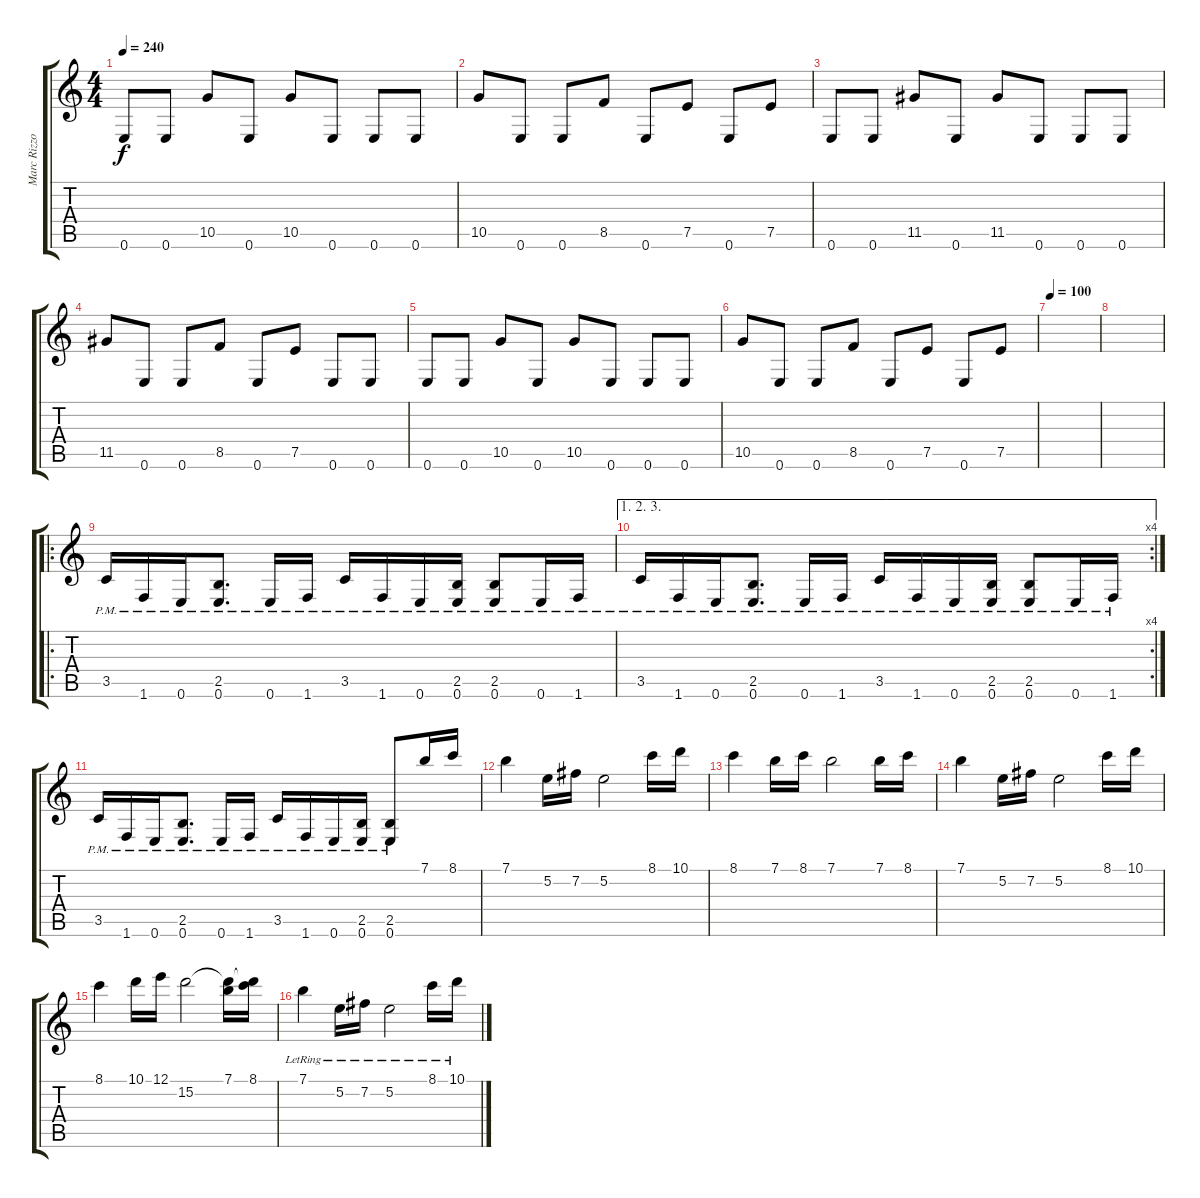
\track ("Marc Rizzo" "Marc Rizzo") {instrument distortionguitar}
\staff {score tabs}
\tuning (E4 B3 G3 D3 A2 E2) {hide}
\ts (4 4)
\tempo 240
\clef g2
\ks c
0.6.8{dy f} 0.6.8 10.5.8 0.6.8 10.5.8 0.6.8 0.6.8 0.6.8 |
10.5.8 0.6.8 0.6.8 8.5.8 0.6.8 7.5.8 0.6.8 7.5.8 |
0.6.8 0.6.8 11.5.8 0.6.8 11.5.8 0.6.8 0.6.8 0.6.8 |
11.5.8 0.6.8 0.6.8 8.5.8 0.6.8 7.5.8 0.6.8 0.6.8 |
0.6.8 0.6.8 10.5.8 0.6.8 10.5.8 0.6.8 0.6.8 0.6.8 |
10.5.8 0.6.8 0.6.8 8.5.8 0.6.8 7.5.8 0.6.8 7.5.8 |
\tempo 100
|
|
\ro
3.5{pm}.16 1.6{pm}.16 0.6{pm}.16 (2.5{pm} 0.6{pm}).8{d} 0.6{pm}.16 1.6{pm}.16 3.5{pm}.16 1.6{pm}.16 0.6{pm}.16 (2.5{pm} 0.6{pm}).16 (2.5{pm} 0.6{pm}).8 0.6{pm}.16 1.6{pm}.16 |
\ae (1 2 3)
\rc 4
3.5{pm}.16 1.6{pm}.16 0.6{pm}.16 (2.5{pm} 0.6{pm}).8{d} 0.6{pm}.16 1.6{pm}.16 3.5{pm}.16 1.6{pm}.16 0.6{pm}.16 (2.5{pm} 0.6{pm}).16 (2.5{pm} 0.6{pm}).8 0.6{pm}.16 1.6{pm}.16 |
3.5{pm}.16 1.6{pm}.16 0.6{pm}.16 (2.5{pm} 0.6{pm}).8{d} 0.6{pm}.16 1.6{pm}.16 3.5{pm}.16 1.6{pm}.16 0.6{pm}.16 (2.5{pm} 0.6{pm}).16 (2.5{pm} 0.6{pm}).8 7.1.16 8.1.16 |
7.1.4 5.2.16 7.2.16 5.2.2 8.1.16 10.1.16 |
8.1.4 7.1.16 8.1.16 7.1.2 7.1.16 8.1.16 |
7.1.4 5.2.16 7.2.16 5.2.2 8.1.16 10.1.16 |
8.1.4 10.1.16 12.1.16 15.2.2 (7.1 15.2{t}).16{volume 11 instrument acousticguitarnylon} (8.1 15.2{t}).16 |
7.1{lr}.4 5.2{lr}.16 7.2{lr}.16 5.2{lr}.2 8.1{lr}.16 10.1{lr}.16
